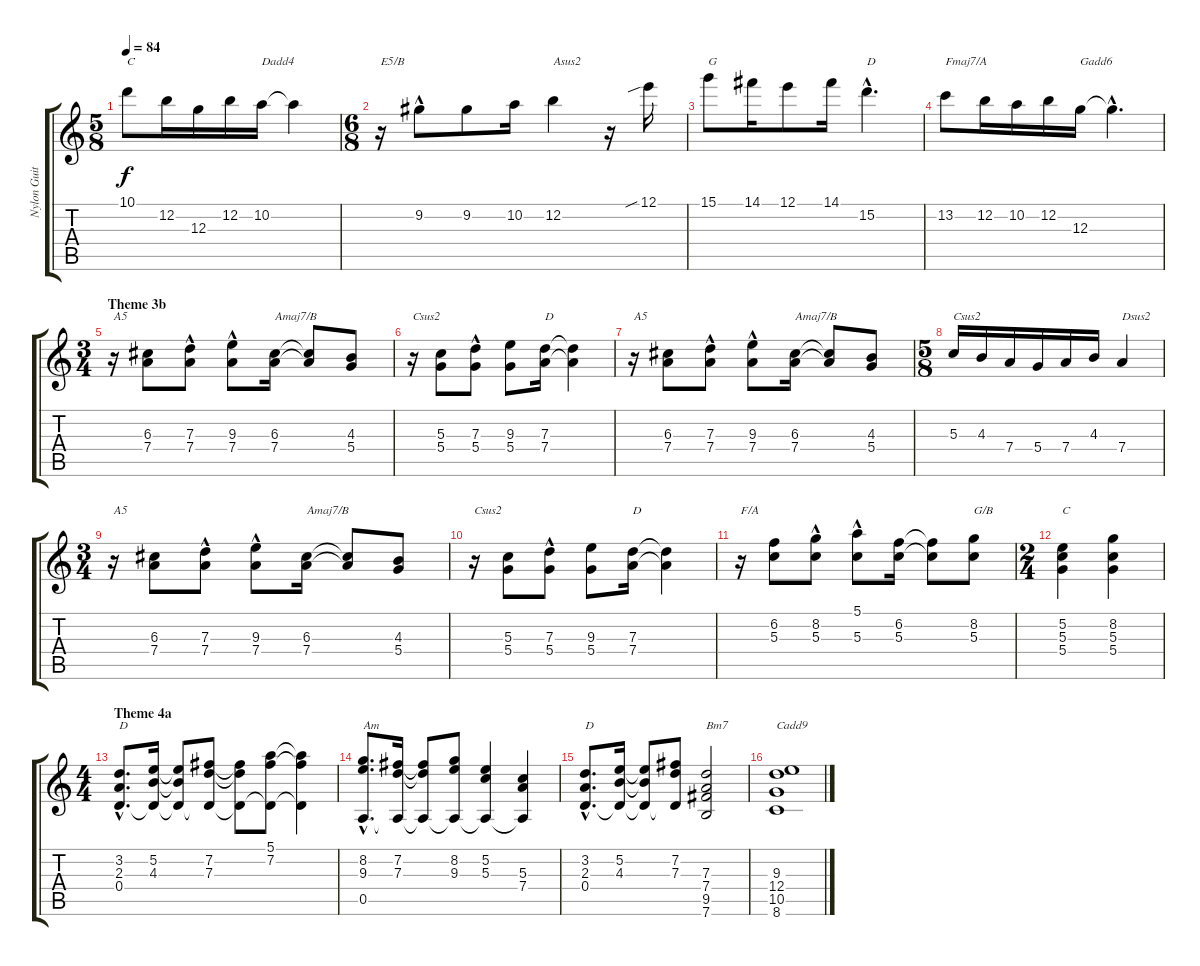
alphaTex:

\track ("Nylon Guitar" "Nylon Guit") {instrument acousticguitarnylon}
\staff {score tabs}
\tuning (E4 B3 G3 D3 A2 E2) {hide}
\ts (5 8)
\tempo 84
\clef g2
\ks c
10.1.8{txt "C" dy f} 12.2.16 12.3.16 12.2.16 10.2.16{txt "Dadd4"} 10.2{t}.4 |
\ts (6 8)
r.16{txt "E5/B"} 9.2{hac}.8 9.2.8 10.2.16 12.2.4{txt "Asus2"} r.16 12.1{sib}.16 |
15.1.8{txt "G"} 14.1.16 12.1.8 14.1.16 15.2{hac}.4{d txt "D"} |
13.2.8{txt "Fmaj7/A"} 12.2.16 10.2.16 12.2.16 12.3.16{txt "Gadd6"} 12.3{hac t}.4{d} |
\ts (3 4)
\section ("" "Theme 3b")
r.16{txt "A5"} (6.3 7.4).8 (7.3{hac} 7.4{hac}).8 (9.3{hac} 7.4{hac}).8 (6.3 7.4).16{txt "Amaj7/B"} (6.3{t} 7.4{t}).8 (4.3 5.4).8 |
r.16{txt "Csus2"} (5.3 5.4).8 (7.3{hac} 5.4{hac}).8 (9.3 5.4).8 (7.3 7.4).16{txt "D"} (7.3{t} 7.4{t}).4 |
r.16{txt "A5"} (6.3 7.4).8 (7.3{hac} 7.4{hac}).8 (9.3{hac} 7.4{hac}).8 (6.3 7.4).16{txt "Amaj7/B"} (6.3{t} 7.4{t}).8 (4.3 5.4).8 |
\ts (5 8)
5.3.16{txt "Csus2"} 4.3.16 7.4.16 5.4.16 7.4.16 4.3.16 7.4.4{txt "Dsus2"} |
\ts (3 4)
r.16{txt "A5"} (6.3 7.4).8 (7.3{hac} 7.4{hac}).8 (9.3{hac} 7.4{hac}).8 (6.3 7.4).16{txt "Amaj7/B"} (6.3{t} 7.4{t}).8 (4.3 5.4).8 |
r.16{txt "Csus2"} (5.3 5.4).8 (7.3{hac} 5.4{hac}).8 (9.3 5.4).8 (7.3 7.4).16{txt "D"} (7.3{t} 7.4{t}).4 |
r.16{txt "F/A"} (6.2 5.3).8 (8.2{hac} 5.3{hac}).8 (5.1{hac} 5.3{hac}).8 (6.2 5.3).16 (6.2{t} 5.3{t}).8 (8.2 5.3).8{txt "G/B"} |
\ts (2 4)
(5.2 5.3 5.4).4{txt "C"} (8.2 5.3 5.4).4 |
\ts (4 4)
\section ("" "Theme 4a")
(3.2{hac} 2.3{hac} 0.4{hac}).8{d txt "D"} (5.2 4.3 0.4{t}).16 (5.2{t} 4.3{t} 0.4{t}).8 (7.2 7.3 0.4{t}).8 (7.2{t} 7.3{t} 0.4{t}).8 (5.1 7.2 0.4{t}).8 (5.1{t} 7.2{t} 0.4{t}).4 |
(8.2{hac} 9.3{hac} 0.5{hac}).8{d txt "Am"} (7.2 7.3 0.5{t}).16 (7.2{t} 7.3{t} 0.5{t}).8 (8.2 9.3 0.5{t}).8 (5.2 5.3 0.5{t}).4 (5.3 7.4 0.5{t}).4 |
(3.2{hac} 2.3{hac} 0.4{hac}).8{d txt "D"} (5.2 4.3 0.4{t}).16 (5.2{t} 4.3{t} 0.4{t}).8 (7.2 7.3 0.4{t}).8 (7.3 7.4 9.5 7.6).2{txt "Bm7"} |
(9.3 12.4 10.5 8.6).1{txt "Cadd9"}
